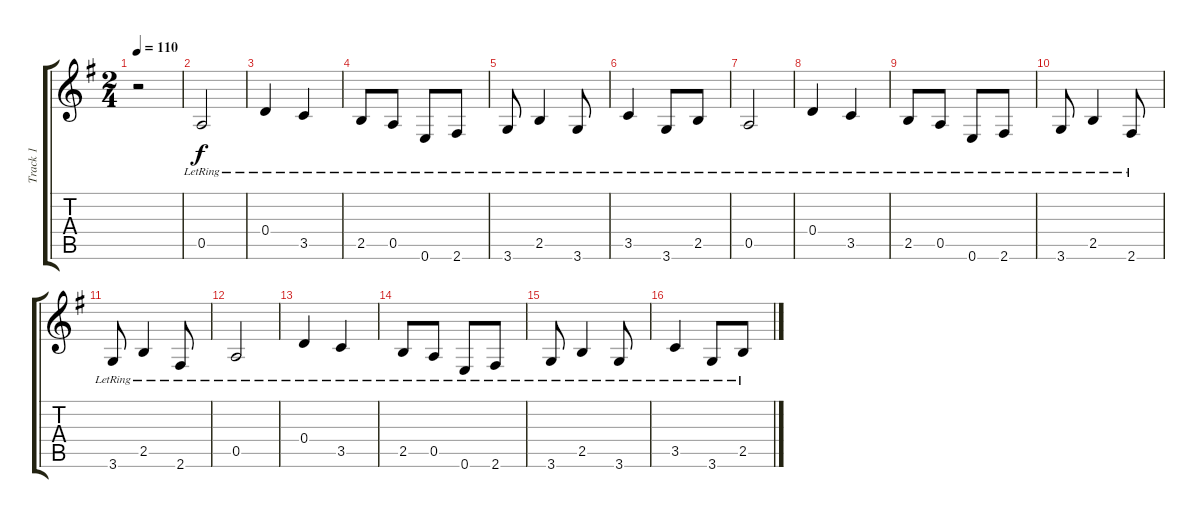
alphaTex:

\track ("Track 1" "Track 1") {instrument acousticguitarnylon}
\staff {score tabs}
\tuning (E4 B3 G3 D3 A2 E2) {hide}
\ts (2 4)
\tempo 110
\clef g2
\ks g
r.2{dy f} |
0.5{lr}.2 |
0.4{lr}.4 3.5{lr}.4 |
2.5{lr}.8 0.5{lr}.8 0.6{lr}.8 2.6{lr}.8 |
3.6{lr}.8 2.5{lr}.4 3.6{lr}.8 |
3.5{lr}.4 3.6{lr}.8 2.5{lr}.8 |
0.5{lr}.2 |
0.4{lr}.4 3.5{lr}.4 |
2.5{lr}.8 0.5{lr}.8 0.6{lr}.8 2.6{lr}.8 |
3.6{lr}.8 2.5{lr}.4 2.6{lr}.8 |
3.6{lr}.8 2.5{lr}.4 2.6{lr}.8 |
0.5{lr}.2 |
0.4{lr}.4 3.5{lr}.4 |
2.5{lr}.8 0.5{lr}.8 0.6{lr}.8 2.6{lr}.8 |
3.6{lr}.8 2.5{lr}.4 3.6{lr}.8 |
3.5{lr}.4 3.6{lr}.8 2.5{lr}.8
